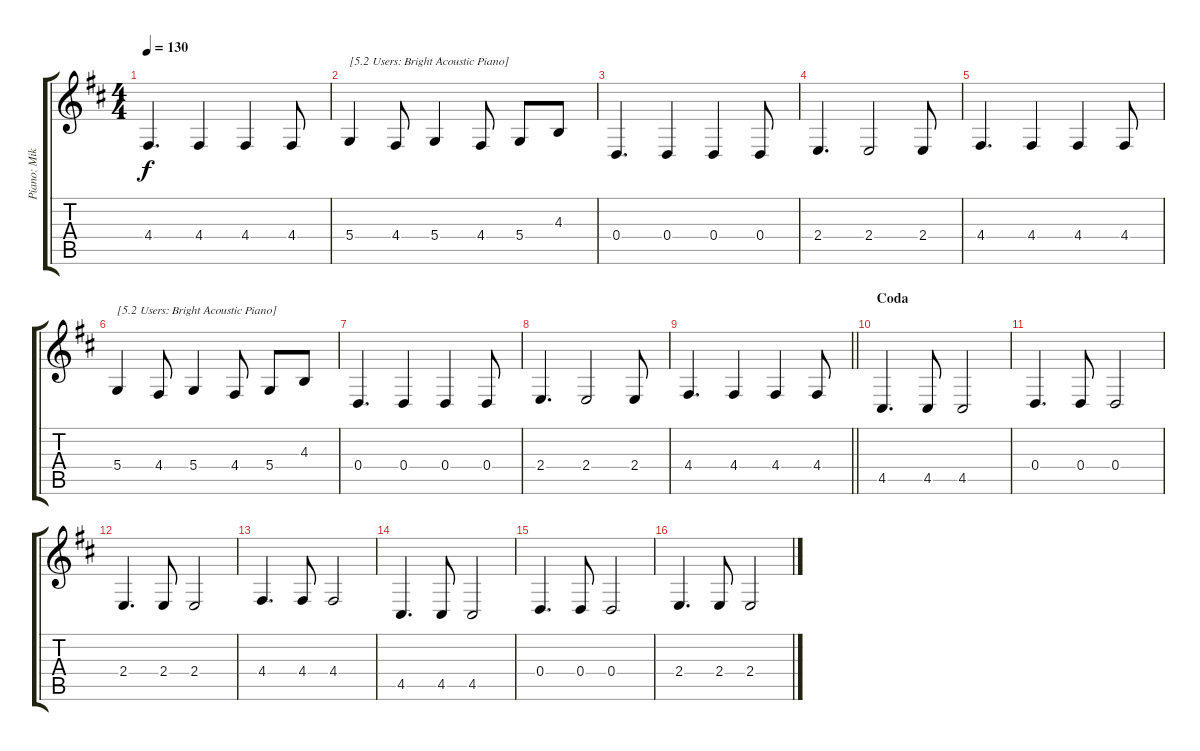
\track ("Piano: Mike" "Piano: Mik") {instrument brightacousticpiano}
\staff {score tabs}
\tuning (E4 B3 G3 D3 A2 E2) {hide}
\ts (4 4)
\tempo 130
\clef g2
\ks d
4.4.4{d dy f} 4.4.4 4.4.4 4.4.8 |
5.4.4{txt "[5.2 Users: Bright Acoustic Piano]"} 4.4.8 5.4.4 4.4.8 5.4.8 4.3.8 |
0.4.4{d} 0.4.4 0.4.4 0.4.8 |
2.4.4{d} 2.4.2 2.4.8 |
4.4.4{d} 4.4.4 4.4.4 4.4.8 |
5.4.4{txt "[5.2 Users: Bright Acoustic Piano]"} 4.4.8 5.4.4 4.4.8 5.4.8 4.3.8 |
0.4.4{d} 0.4.4 0.4.4 0.4.8 |
2.4.4{d} 2.4.2 2.4.8 |
\barLineRight lightlight
4.4.4{d} 4.4.4 4.4.4 4.4.8 |
\section ("" "Coda")
4.5.4{d} 4.5.8 4.5.2 |
0.4.4{d} 0.4.8 0.4.2 |
2.4.4{d} 2.4.8 2.4.2 |
4.4.4{d} 4.4.8 4.4.2 |
4.5.4{d} 4.5.8 4.5.2 |
0.4.4{d} 0.4.8 0.4.2 |
2.4.4{d} 2.4.8 2.4.2
